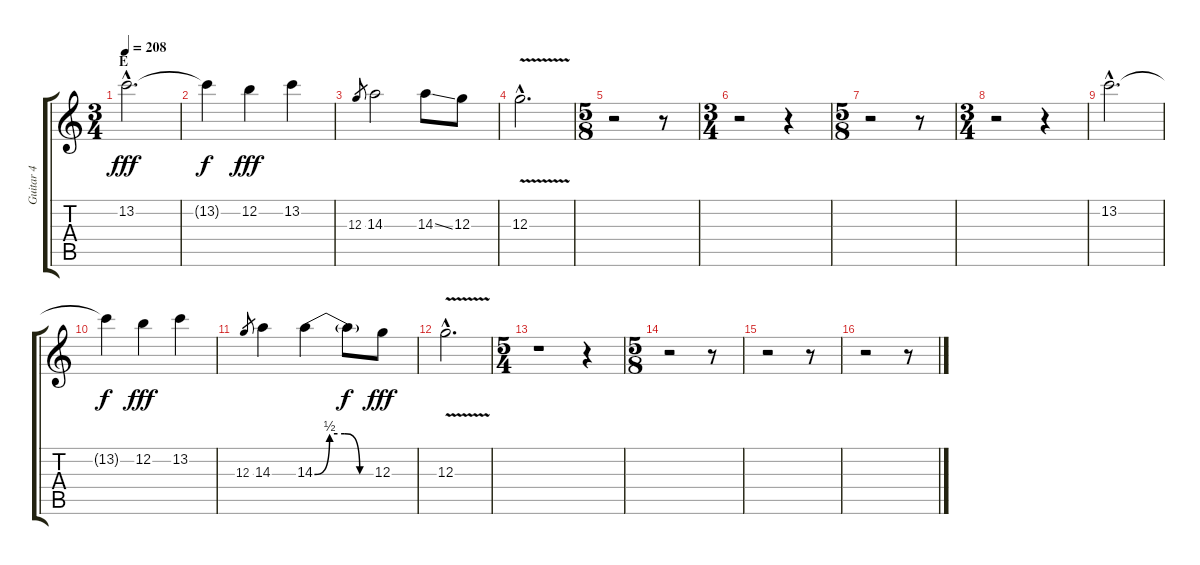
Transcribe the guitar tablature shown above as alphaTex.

\track ("Guitar 4" "Guitar 4") {instrument distortionguitar}
\staff {score tabs}
\tuning (E4 B3 G3 D3 A2 E2) {hide}
\ts (3 4)
\section ("" "E")
\tempo 208
\clef g2
\ks c
13.2{hac}.2{d dy fff volume 16} |
13.2{t}.4{dy f} 12.2.4{dy fff} 13.2.4 |
12.3.8{gr} 14.3.2 14.3{ss}.8 12.3.8 |
12.3{v hac}.2{d} |
\ts (5 8)
r.2 r.8 |
\ts (3 4)
r.2 r.4 |
\ts (5 8)
r.2 r.8 |
\ts (3 4)
r.2 r.4 |
13.2{hac}.2{d volume 16} |
13.2{t}.4{dy f} 12.2.4{dy fff} 13.2.4 |
12.3.8{gr} 14.3.4 14.3{be (custom 0 0 15 2 30 2 45 0 60 0)}.4 14.3{t}.8{dy f} 12.3.8{dy fff} |
12.3{v hac}.2{d} |
\ts (5 4)
r.1 r.4 |
\ts (5 8)
r.2 r.8 |
r.2 r.8 |
r.2 r.8
